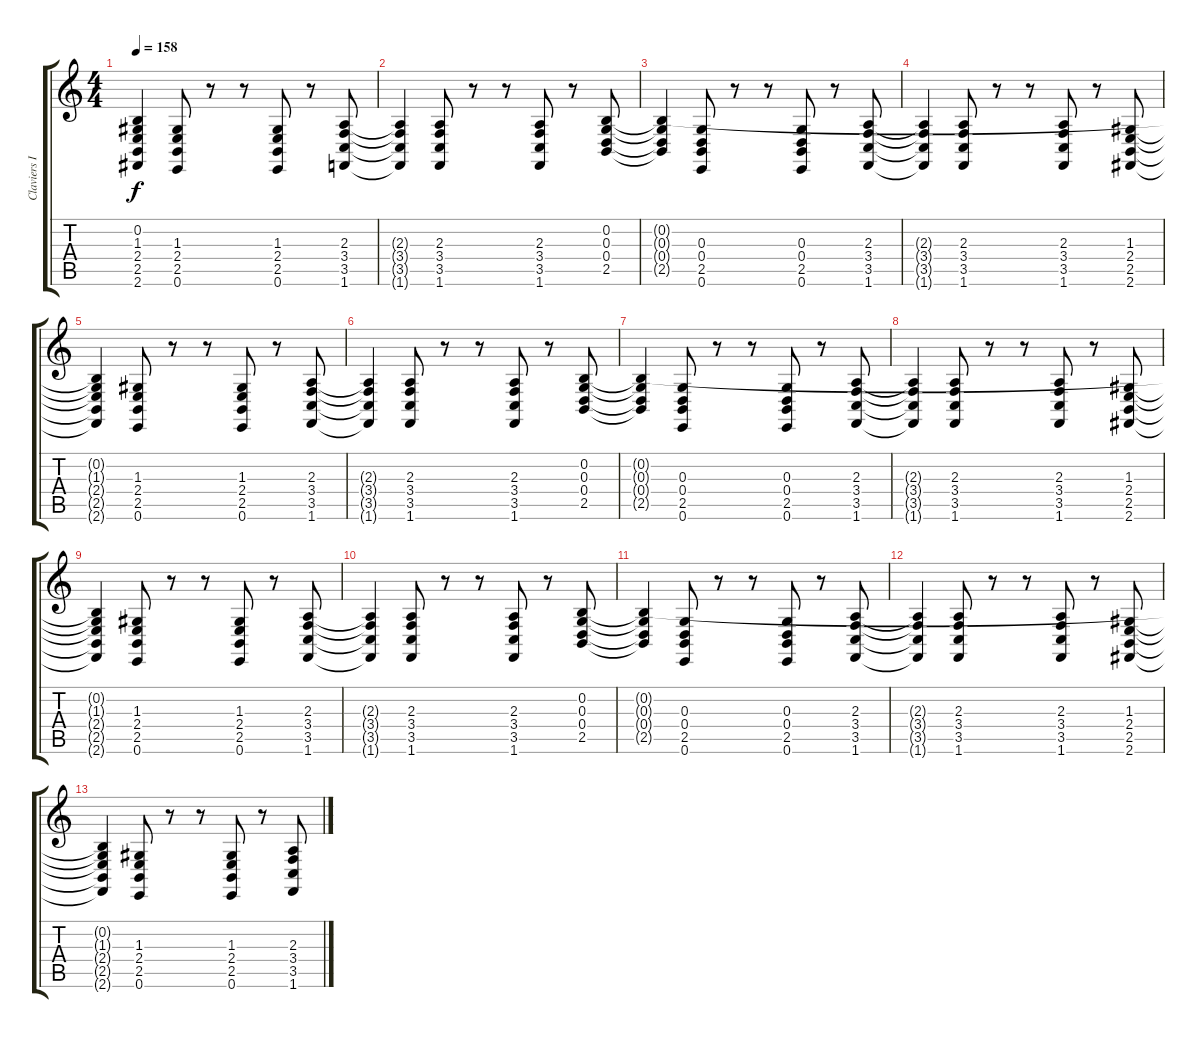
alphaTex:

\track ("Claviers Intro" "Claviers I") {instrument lead2sawtooth}
\staff {score tabs}
\tuning (E4 B3 G3 D3 A2 E2) {hide}
\ts (4 4)
\tempo 158
\clef g2
\ks c
(0.2{t} 1.3{t} 2.4{t} 2.5{t} 2.6{t}).4{dy f} (1.3 2.4 2.5 0.6).8 r.8 r.8 (1.3 2.4 2.5 0.6).8 r.8 (2.3 3.4 3.5 1.6).8 |
(2.3{t} 3.4{t} 3.5{t} 1.6{t}).4 (2.3 3.4 3.5 1.6).8 r.8 r.8 (2.3 3.4 3.5 1.6).8 r.8 (0.2 0.3 0.4 2.5).8 |
(0.2{t} 0.3{t} 0.4{t} 2.5{t}).4 (0.3 0.4 2.5 0.6).8 r.8 r.8 (0.3 0.4 2.5 0.6).8 r.8 (2.3 3.4 3.5 1.6).8 |
(2.3{t} 3.4{t} 3.5{t} 1.6{t}).4 (2.3 3.4 3.5 1.6).8 r.8 r.8 (2.3 3.4 3.5 1.6).8 r.8 (1.3 2.4 2.5 2.6).8 |
(0.2{t} 1.3{t} 2.4{t} 2.5{t} 2.6{t}).4 (1.3 2.4 2.5 0.6).8 r.8 r.8 (1.3 2.4 2.5 0.6).8 r.8 (2.3 3.4 3.5 1.6).8 |
(2.3{t} 3.4{t} 3.5{t} 1.6{t}).4{volume 6} (2.3 3.4 3.5 1.6).8 r.8 r.8 (2.3 3.4 3.5 1.6).8 r.8 (0.2 0.3 0.4 2.5).8 |
(0.2{t} 0.3{t} 0.4{t} 2.5{t}).4 (0.3 0.4 2.5 0.6).8 r.8 r.8 (0.3 0.4 2.5 0.6).8 r.8 (2.3 3.4 3.5 1.6).8 |
(2.3{t} 3.4{t} 3.5{t} 1.6{t}).4 (2.3 3.4 3.5 1.6).8 r.8 r.8 (2.3 3.4 3.5 1.6).8 r.8 (1.3 2.4 2.5 2.6).8 |
(0.2{t} 1.3{t} 2.4{t} 2.5{t} 2.6{t}).4 (1.3 2.4 2.5 0.6).8 r.8 r.8 (1.3 2.4 2.5 0.6).8 r.8 (2.3 3.4 3.5 1.6).8 |
(2.3{t} 3.4{t} 3.5{t} 1.6{t}).4{volume 0} (2.3 3.4 3.5 1.6).8 r.8 r.8 (2.3 3.4 3.5 1.6).8 r.8 (0.2 0.3 0.4 2.5).8 |
(0.2{t} 0.3{t} 0.4{t} 2.5{t}).4 (0.3 0.4 2.5 0.6).8 r.8 r.8 (0.3 0.4 2.5 0.6).8 r.8 (2.3 3.4 3.5 1.6).8 |
(2.3{t} 3.4{t} 3.5{t} 1.6{t}).4 (2.3 3.4 3.5 1.6).8 r.8 r.8 (2.3 3.4 3.5 1.6).8 r.8 (1.3 2.4 2.5 2.6).8 |
(0.2{t} 1.3{t} 2.4{t} 2.5{t} 2.6{t}).4 (1.3 2.4 2.5 0.6).8 r.8 r.8 (1.3 2.4 2.5 0.6).8 r.8 (2.3 3.4 3.5 1.6).8
